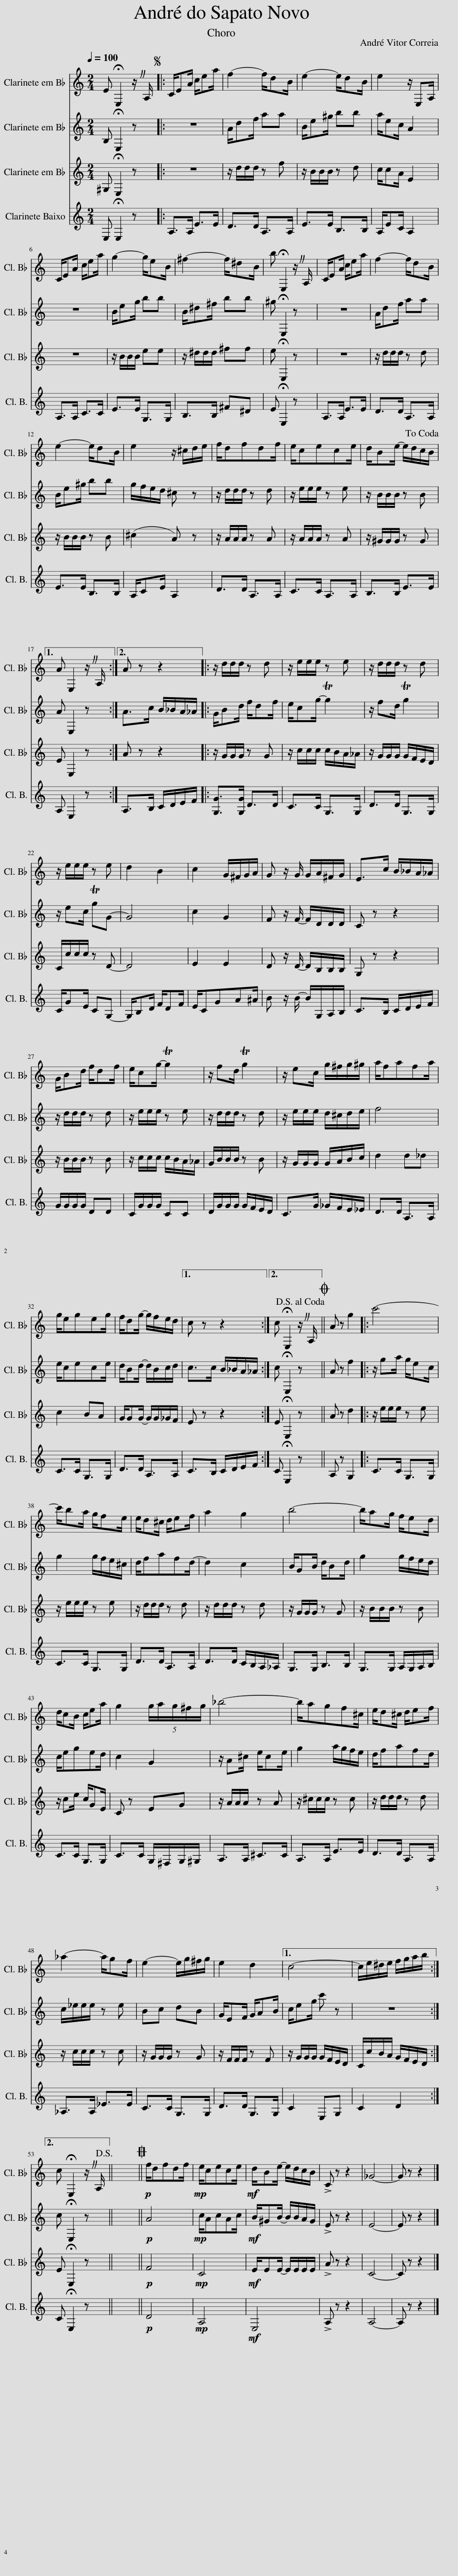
X:1
%%score 1 2 3 4
L:1/8
Q:1/4=100
M:2/4
I:linebreak $
K:none
V:1 treble transpose=-2
V:2 treble transpose=-2
V:3 treble transpose=-2
V:4 treble transpose=-14
V:1
[K:C] E !fermata!E,2 z/ A,/ |:S C/EA/ c/ea/ | f2- f/dB/ | e2- e/dB/ | e2 z/ E,A,/ |$ %5
 C/EA/ c/ea/ | g2- g/eB/ | ^f2- f/^dB/ | b !fermata!E,2 z/ A,/ | C/EA/ c/ea/ | %10
 f2- f/dB/ |$ e2- e/dB/ | e2 z/ ^c/d/e/ | f/dfdf/ | e/cece/ | %15
 d/Be/- e/d/c/B/!dacoda! |1$ A E,2 z/ A,/ :|2 A z z2 |: z/ d/d/d/ z d | z/ e/e/e/ z e | %20
 z/ d/d/d/ z d |$ z/ e/e/e/ z e | d2 B2 | c2 G/^F/G/A/ | G z/ G/ G/A/^F/G/ | %25
 E>c B/_B/A/_A/ |$ G/Bd/ f/df/ | e/cTg/- Tg2 | z/ fd/ Tg2 | z/ ec/ g/^f/g/^g/ | %30
 a/fafa/ |$ g/egeg/ | f/dg/- g/f/e/d/ |1 c z z2 :|2 c !fermata!E,2 z/ A,/!D.S.! || %35
O A z g2 |: c'4- |$ c'/ba/ g/fe/ | e/d^c/ d/ef/ | a2 g2 | %40
 b4- | b/ag/ f/ed/ |$ d/cB/ c/ea/ | g2 (5:4:5g/a/g/^f/g/ | _b4- | %45
 b/agf^c/ | e/d^c/ d/ef/ |$ _a2- a/gf/ | e2- e/g/^f/g/ | e2 d2 |1 %50
 c4- | c/e/^d/e/ f/g/a/b/ :|2$ c !fermata!E,2 z/ A,/!D.S.! || x4 ||!p! f/dfdf/ | %55
!mp! e/cece/ |!mf! d/Be/- e/d/c/B/ | !>!C z z2 | _G4- | G z z2 |] %60
V:2
[K:C] B, !fermata!E,2 z |: z4 | A/df/ aa | B/e^g/ bb | a/ec/ A2 |$ %5
 z4 | B/eg/ bb | B/^d^f/ bb | ^g !fermata!E,2 z | z4 | %10
 A/df/ aa |$ B/e^g/ bb | g/f/e/d/ ^c z | z/ d/d/d/ z d | z/ e/e/e/ z e | %15
 z/ B/B/B/ z B |1$ A E,2 z :|2 A>c B/_B/A/_A/ |: G/Bd/ f/df/ | e/cTg/- Tg2 | %20
 z/ fd/ Tg2 |$ z/ ec/ TgG- | G4 | c2 G2 | F z/ F/- F/D/D/D/ | %25
 C z z2 |$ z/ d/d/d/ z d | z/ e/e/e/ z e | z/ d/d/d/ z d | z/ e/e/e/ d/^c/d/e/ | %30
 f4 |$ e/cece/ | d/Bd/- d/B/c/d/ |1 c>c B/_B/A/_A/ :|2 c !fermata!E,2 z || %35
 A z f2 |: z/ ga/ g/ec/ |$ g2 g/f/e/^c/ | d/fafd/- | d2 c2 | %40
 B/GB/ d/Bd/ | g2 g/f/e/d/ |$ c/eged/ | c2 G2 | z/ A^c/ e/ce/ | %45
 g2 a/g/f/e/ | d/fafd/ |$ c/_e/e/e/ z e | Bc dB | G/EF/ G/AB/ |1 %50
 c/eg/ c' z | z4 :|2$ c !fermata!E,2 z || x4 ||!p! A4 | %55
!mp! c/AcAc/ |!mf! B/^GB/- B/B/A/G/ | !>!E z z2 | E4- | E z z2 |] %60
V:3
[K:C] ^G, !fermata!E,2 z |: z4 | z/ d/d/d/ z f | z/ B/B/B/ z d | c/cA/ E2 |$ %5
 z4 | z/ B/B/B/ ee | z/ ^d/d/d/ ^ff | e !fermata!E,2 z | z4 | %10
 z/ d/d/d/ z d |$ z/ B/B/B/ z B | (^c2 A) z | z/ A/A/A/ z A | z/ A/A/A/ z A | %15
 z/ ^G/G/G/ z G |1$ E E,2 z :|2 A z z2 |: z/ G/G/G/ z G | z/ c/c/c/ c/B/A/_A/ | %20
 z/ G/G/G/ G/F/E/D/ |$ C/c/c/c/ z D- | D4 | E2 E2 | D z/ D/- D/B,/B,/B,/ | %25
 G, z z2 |$ z/ B/B/B/ z B | z/ c/c/c/ c/B/A/_A/ | G/B/B/B/ z B | z/ G/G/G/ G/A/B/c/ | %30
 d2 d_d |$ c2 BA | G/GG/- G/G/_G/F/ |1 E z z2 :|2 E !fermata!E,2 z || %35
 A z d2 |: z/ e/e/e/ z e |$ z/ e/e/e/ z e | z/ d/d/d/ z d | z/ d/d/d/ z d | %40
 z/ G/G/G/ z G | z/ B/B/B/ z B |$ z/ ce/ c/GE/ | C z EG | z/ A/A/A/ z A | %45
 z/ ^c/c/c/ z c | z/ d/d/d/ z d |$ z/ c/c/c/ z c | z/ G/G/G/ z G | z/ F/F/F/ z F |1 %50
 z/ G/G/G/ G/F/E/D/ | C/c/B/A/ G/F/E/D/ :|2$ E !fermata!E,2 z || x4 ||!p! F4 | %55
!mp! C4 |!mf! E/EE/- E/E/E/E/ | !>!A z z2 | C4- | C z z2 |] %60
V:4
[K:C] E, !fermata!E,2 z |: A,>A, E>E | D>D A,>A, | E>E B,>B, | A,/EC/ A,2 |$ %5
 A,>A, C>C | E>E G,>G, | B,>B, ^F^D | E !fermata!E,2 z | A,>A, E>E | %10
 D>D A,>A, |$ E>E B,>B, | A,/CE/ A,2 | D>D A,>A, | C>C A,>A, | %15
 B,>B, E>E |1$ A, E,2 z :|2 A,>B, C/D/E/F/ |: [G,G]>[G,G] D>D | C>C G,>G, | %20
 D>D G,>G, |$ C/GE/ CG,- | G,/B,D/ F/DF/ | E/CGA^A/ | B z/ B/- B/G,/A,/B,/ | %25
 C>B, C/D/E/F/ |$ G/G/G/G/ DD | C/G/G/G/ CC | D/G/G/G/ G/F/E/D/ | C>G _G/F/E/_E/ | %30
 D>D A,>A, |$ C>C G,>G, | D>D A,>A, |1 C>B, C/D/E/F/ :|2 C !fermata!E,2 z || %35
 A, z G,2 |: C>C G,>G, |$ C>C G,>G, | D>D A,>A, | D>D C/B,/A,/_A,/ | %40
 G,>G, B,>B, | G,>G, A,/G,/A,/B,/ |$ C>C G,>G, | C>C G,/^F,/G,/^G,/ | A,>A, ^C>C | %45
 A,>A, E>E | D>D A,>A, |$ _A,>A, _E>E | C>C G,>G, | D>D G,>G, |1 %50
 C2 E,G, | C2 D2 :|2$ C !fermata!E,2 z || x4 ||!p! D4 | %55
!mp! A,4 |!mf! E,4 | !>!A, z z2 | A,4- | A, z z2 |] %60
